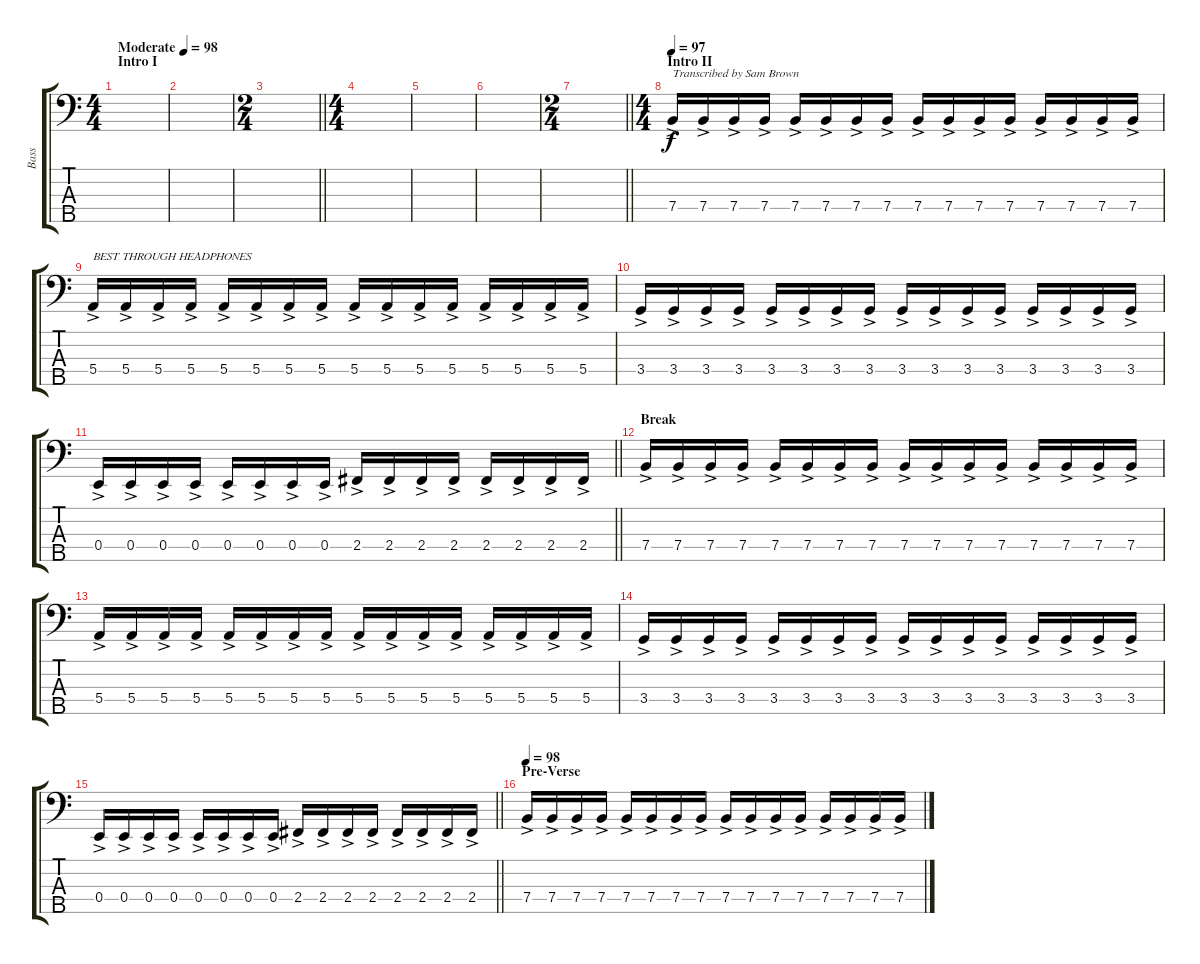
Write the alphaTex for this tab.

\track ("Bass" "Bass") {instrument electricbassfinger}
\staff {score tabs}
\tuning (G2 D2 A1 E1 B0) {hide}
\ts (4 4)
\section ("" "Intro I")
\tempo (98 "Moderate")
\clef f4
\ks c
|
|
\ts (2 4)
\barLineRight lightlight
|
\ts (4 4)
\section ("" "")
|
|
|
\ts (2 4)
\barLineRight lightlight
|
\ts (4 4)
\section ("" "Intro II")
\tempo 97
7.4{ac}.16{txt "Transcribed by Sam Brown" volume 15} 7.4{ac}.16 7.4{ac}.16 7.4{ac}.16 7.4{ac}.16 7.4{ac}.16 7.4{ac}.16 7.4{ac}.16 7.4{ac}.16 7.4{ac}.16 7.4{ac}.16 7.4{ac}.16 7.4{ac}.16 7.4{ac}.16 7.4{ac}.16 7.4{ac}.16 |
5.4{ac}.16{txt "BEST THROUGH HEADPHONES"} 5.4{ac}.16 5.4{ac}.16 5.4{ac}.16 5.4{ac}.16 5.4{ac}.16 5.4{ac}.16 5.4{ac}.16 5.4{ac}.16 5.4{ac}.16 5.4{ac}.16 5.4{ac}.16 5.4{ac}.16 5.4{ac}.16 5.4{ac}.16 5.4{ac}.16 |
3.4{ac}.16 3.4{ac}.16 3.4{ac}.16 3.4{ac}.16 3.4{ac}.16 3.4{ac}.16 3.4{ac}.16 3.4{ac}.16 3.4{ac}.16 3.4{ac}.16 3.4{ac}.16 3.4{ac}.16 3.4{ac}.16 3.4{ac}.16 3.4{ac}.16 3.4{ac}.16 |
\barLineRight lightlight
0.4{ac}.16 0.4{ac}.16 0.4{ac}.16 0.4{ac}.16 0.4{ac}.16 0.4{ac}.16 0.4{ac}.16 0.4{ac}.16 2.4{ac}.16 2.4{ac}.16 2.4{ac}.16 2.4{ac}.16 2.4{ac}.16 2.4{ac}.16 2.4{ac}.16 2.4{ac}.16 |
\section ("" "Break")
7.4{ac}.16 7.4{ac}.16 7.4{ac}.16 7.4{ac}.16 7.4{ac}.16 7.4{ac}.16 7.4{ac}.16 7.4{ac}.16 7.4{ac}.16 7.4{ac}.16 7.4{ac}.16 7.4{ac}.16 7.4{ac}.16 7.4{ac}.16 7.4{ac}.16 7.4{ac}.16 |
5.4{ac}.16 5.4{ac}.16 5.4{ac}.16 5.4{ac}.16 5.4{ac}.16 5.4{ac}.16 5.4{ac}.16 5.4{ac}.16 5.4{ac}.16 5.4{ac}.16 5.4{ac}.16 5.4{ac}.16 5.4{ac}.16 5.4{ac}.16 5.4{ac}.16 5.4{ac}.16 |
3.4{ac}.16 3.4{ac}.16 3.4{ac}.16 3.4{ac}.16 3.4{ac}.16 3.4{ac}.16 3.4{ac}.16 3.4{ac}.16 3.4{ac}.16 3.4{ac}.16 3.4{ac}.16 3.4{ac}.16 3.4{ac}.16 3.4{ac}.16 3.4{ac}.16 3.4{ac}.16 |
\barLineRight lightlight
0.4{ac}.16 0.4{ac}.16 0.4{ac}.16 0.4{ac}.16 0.4{ac}.16 0.4{ac}.16 0.4{ac}.16 0.4{ac}.16 2.4{ac}.16 2.4{ac}.16 2.4{ac}.16 2.4{ac}.16 2.4{ac}.16 2.4{ac}.16 2.4{ac}.16 2.4{ac}.16 |
\section ("" "Pre-Verse")
\tempo 98
7.4{ac}.16 7.4{ac}.16 7.4{ac}.16 7.4{ac}.16 7.4{ac}.16 7.4{ac}.16 7.4{ac}.16 7.4{ac}.16 7.4{ac}.16 7.4{ac}.16 7.4{ac}.16 7.4{ac}.16 7.4{ac}.16 7.4{ac}.16 7.4{ac}.16 7.4{ac}.16
